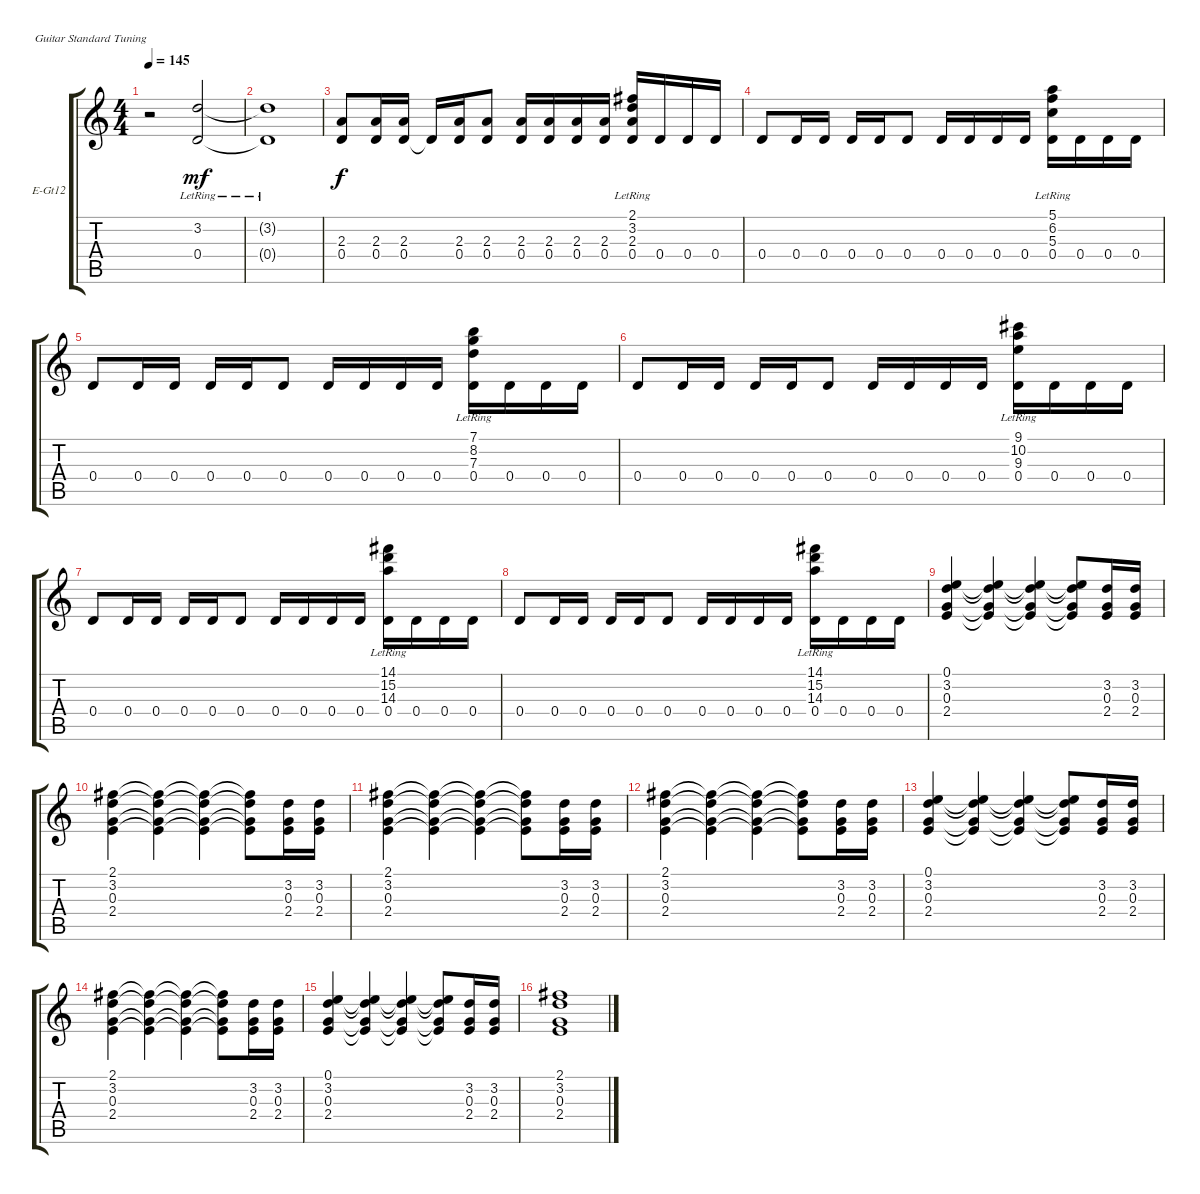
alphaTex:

\bracketExtendMode groupsimilarinstruments
\firstSystemTrackNameOrientation horizontal
\otherSystemsTrackNameOrientation horizontal
\track ("12 St. Electric Guitar" "E-Gt12") {instrument distortionguitar}
\staff {score tabs}
\tuning (E4 B3 G3 D3 A2 E2)
\ts (4 4)
\tempo 145
\clef g2
\ks c
r.2{dy mf instrument distortionguitar} (3.2{lr} 0.4{lr}).2 |
(0.4{lr t} 3.2{lr t}).1 |
(0.4 2.3).8{dy f} (0.4 2.3).16 (0.4 2.3).16 0.4{t}.16 (0.4 2.3).16 (0.4 2.3).8 (0.4 2.3).16 (0.4 2.3).16 (0.4 2.3).16 (0.4 2.3).16 (2.1{lr} 3.2{lr} 2.3{lr} 0.4{lr}).16 0.4.16 0.4.16 0.4.16 |
0.4.8 0.4.16 0.4.16 0.4.16 0.4.16 0.4.8 0.4.16 0.4.16 0.4.16 0.4.16 (5.1{lr} 6.2{lr} 5.3{lr} 0.4{lr}).16 0.4.16 0.4.16 0.4.16 |
0.4.8 0.4.16 0.4.16 0.4.16 0.4.16 0.4.8 0.4.16 0.4.16 0.4.16 0.4.16 (7.1{lr} 8.2{lr} 7.3{lr} 0.4{lr}).16 0.4.16 0.4.16 0.4.16 |
0.4.8 0.4.16 0.4.16 0.4.16 0.4.16 0.4.8 0.4.16 0.4.16 0.4.16 0.4.16 (9.1{lr} 10.2{lr} 9.3{lr} 0.4{lr}).16 0.4.16 0.4.16 0.4.16 |
0.4.8 0.4.16 0.4.16 0.4.16 0.4.16 0.4.8 0.4.16 0.4.16 0.4.16 0.4.16 (14.1{lr} 15.2{lr} 14.3{lr} 0.4{lr}).16 0.4.16 0.4.16 0.4.16 |
0.4.8 0.4.16 0.4.16 0.4.16 0.4.16 0.4.8 0.4.16 0.4.16 0.4.16 0.4.16 (14.1{lr} 15.2{lr} 14.3{lr} 0.4{lr}).16 0.4.16 0.4.16 0.4.16 |
(0.1 3.2 0.3 2.4).4 (0.1{t} 3.2{t} 0.3{t} 2.4{t}).4 (0.1{t} 3.2{t} 0.3{t} 2.4{t}).4 (0.1{t} 3.2{t} 0.3{t} 2.4{t}).8 (3.2 0.3 2.4).16 (3.2 0.3 2.4).16 |
(2.1 3.2 0.3 2.4).4 (2.1{t} 3.2{t} 0.3{t} 2.4{t}).4 (2.1{t} 3.2{t} 0.3{t} 2.4{t}).4 (2.1{t} 3.2{t} 0.3{t} 2.4{t}).8 (3.2 0.3 2.4).16 (3.2 0.3 2.4).16 |
(2.1 3.2 0.3 2.4).4 (2.1{t} 3.2{t} 0.3{t} 2.4{t}).4 (2.1{t} 3.2{t} 0.3{t} 2.4{t}).4 (2.1{t} 3.2{t} 0.3{t} 2.4{t}).8 (3.2 0.3 2.4).16 (3.2 0.3 2.4).16 |
(2.1 3.2 0.3 2.4).4 (2.1{t} 3.2{t} 0.3{t} 2.4{t}).4 (2.1{t} 3.2{t} 0.3{t} 2.4{t}).4 (2.1{t} 3.2{t} 0.3{t} 2.4{t}).8 (3.2 0.3 2.4).16 (3.2 0.3 2.4).16 |
(0.1 3.2 0.3 2.4).4 (0.1{t} 3.2{t} 0.3{t} 2.4{t}).4 (0.1{t} 3.2{t} 0.3{t} 2.4{t}).4 (0.1{t} 3.2{t} 0.3{t} 2.4{t}).8 (3.2 0.3 2.4).16 (3.2 0.3 2.4).16 |
(2.1 3.2 0.3 2.4).4 (2.1{t} 3.2{t} 0.3{t} 2.4{t}).4 (2.1{t} 3.2{t} 0.3{t} 2.4{t}).4 (2.1{t} 3.2{t} 0.3{t} 2.4{t}).8 (3.2 0.3 2.4).16 (3.2 0.3 2.4).16 |
(0.1 3.2 0.3 2.4).4 (0.1{t} 3.2{t} 0.3{t} 2.4{t}).4 (0.1{t} 3.2{t} 0.3{t} 2.4{t}).4 (0.1{t} 3.2{t} 0.3{t} 2.4{t}).8 (3.2 0.3 2.4).16 (3.2 0.3 2.4).16 |
(2.1 3.2 0.3 2.4).1
